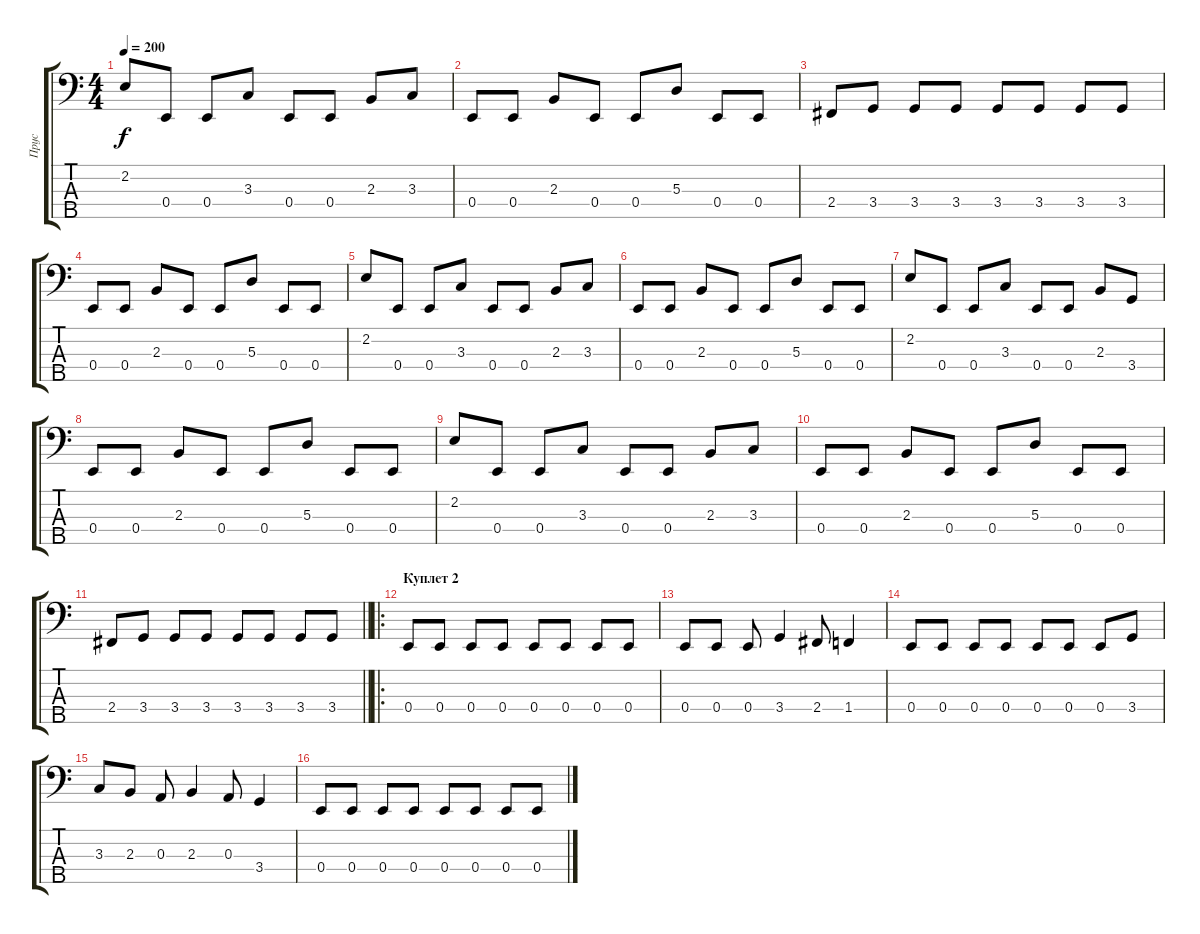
\track ("Прус" "Прус") {instrument electricbassfinger}
\staff {score tabs}
\tuning (G2 D2 A1 E1 B0) {hide}
\ts (4 4)
\tempo 200
\clef f4
\ks c
2.2.8{dy f} 0.4.8 0.4.8 3.3.8 0.4.8 0.4.8 2.3.8 3.3.8 |
0.4.8 0.4.8 2.3.8 0.4.8 0.4.8 5.3.8 0.4.8 0.4.8 |
2.4.8 3.4.8 3.4.8 3.4.8 3.4.8 3.4.8 3.4.8 3.4.8 |
0.4.8 0.4.8 2.3.8 0.4.8 0.4.8 5.3.8 0.4.8 0.4.8 |
2.2.8 0.4.8 0.4.8 3.3.8 0.4.8 0.4.8 2.3.8 3.3.8 |
0.4.8 0.4.8 2.3.8 0.4.8 0.4.8 5.3.8 0.4.8 0.4.8 |
2.2.8 0.4.8 0.4.8 3.3.8 0.4.8 0.4.8 2.3.8 3.4.8 |
0.4.8 0.4.8 2.3.8 0.4.8 0.4.8 5.3.8 0.4.8 0.4.8 |
2.2.8 0.4.8 0.4.8 3.3.8 0.4.8 0.4.8 2.3.8 3.3.8 |
0.4.8 0.4.8 2.3.8 0.4.8 0.4.8 5.3.8 0.4.8 0.4.8 |
\barLineRight lightlight
2.4.8 3.4.8 3.4.8 3.4.8 3.4.8 3.4.8 3.4.8 3.4.8 |
\ro
\section ("" "Куплет 2")
0.4.8 0.4.8 0.4.8 0.4.8 0.4.8 0.4.8 0.4.8 0.4.8 |
0.4.8 0.4.8 0.4.8 3.4.4 2.4.8 1.4.4 |
0.4.8 0.4.8 0.4.8 0.4.8 0.4.8 0.4.8 0.4.8 3.4.8 |
3.3.8 2.3.8 0.3.8 2.3.4 0.3.8 3.4.4 |
0.4.8 0.4.8 0.4.8 0.4.8 0.4.8 0.4.8 0.4.8 0.4.8
